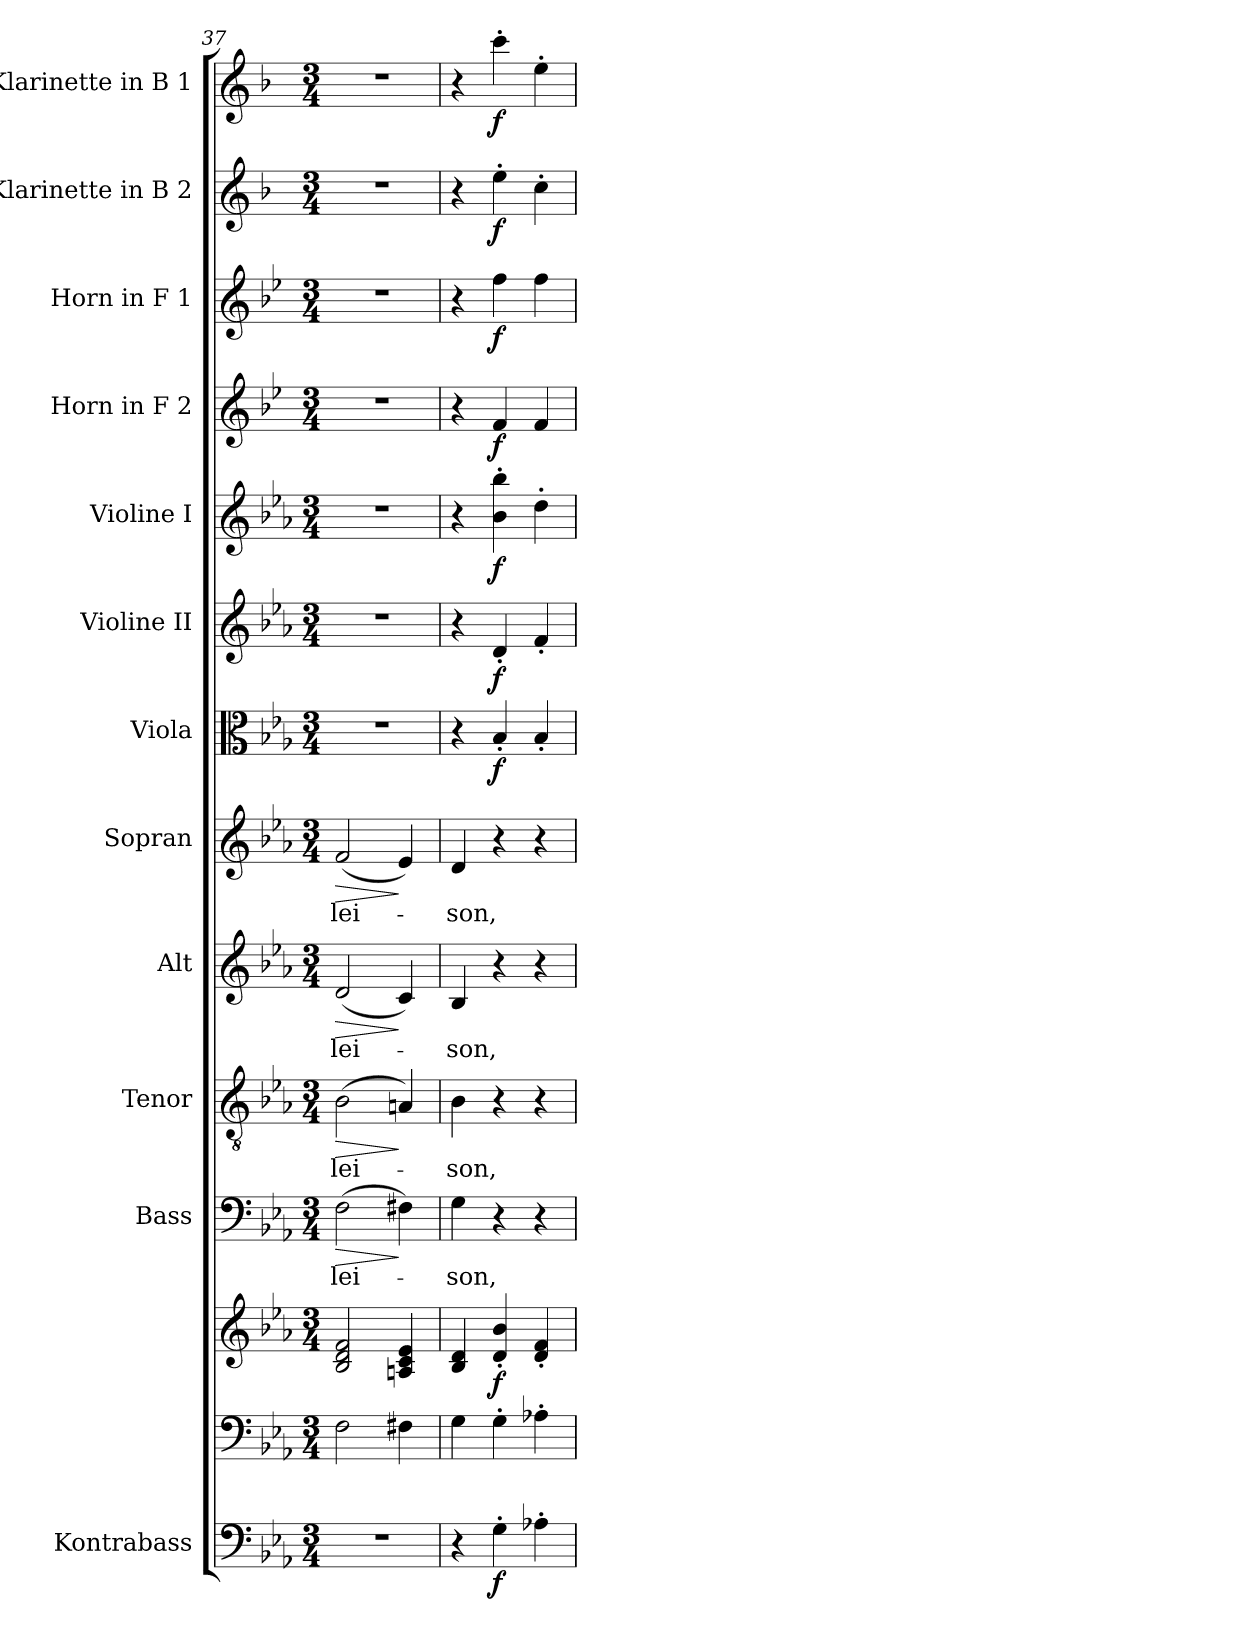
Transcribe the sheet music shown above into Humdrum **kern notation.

**kern	**dynam	**kern	**kern	**dynam	**kern	**text	**dynam	**kern	**text	**dynam	**kern	**text	**dynam	**kern	**text	**dynam	**kern	**dynam	**kern	**dynam	**kern	**dynam	**kern	**dynam	**kern	**dynam	**kern	**dynam	**kern	**dynam
*part13	*part13	*part12	*part12	*part12	*part11	*part11	*part11	*part10	*part10	*part10	*part9	*part9	*part9	*part8	*part8	*part8	*part7	*part7	*part6	*part6	*part5	*part5	*part4	*part4	*part3	*part3	*part2	*part2	*part1	*part1
*staff14	*staff14	*staff13	*staff12	*staff12/13	*staff11	*staff11	*staff11	*staff10	*staff10	*staff10	*staff9	*staff9	*staff9	*staff8	*staff8	*staff8	*staff7	*staff7	*staff6	*staff6	*staff5	*staff5	*staff4	*staff4	*staff3	*staff3	*staff2	*staff2	*staff1	*staff1
*I"Kontrabass	*	*	*	*	*I"Bass	*	*	*I"Tenor	*	*	*I"Alt	*	*	*I"Sopran	*	*	*I"Viola	*	*I"Violine II	*	*I"Violine I	*	*I"Horn in F 2	*	*I"Horn in F 1	*	*I"Klarinette in B 2	*	*I"Klarinette in B 1	*
*I'Kb.	*	*	*	*	*I'B	*	*	*I'T	*	*	*I'A	*	*	*I'S	*	*	*I'Vla.	*	*I'Vl. II	*	*I'Vl. I	*	*I'Hrn. 2	*	*I'Hrn. 1	*	*	*	*	*
*clefF4	*	*clefF4	*clefG2	*	*clefF4	*	*	*clefGv2	*	*	*clefG2	*	*	*clefG2	*	*	*clefC3	*	*clefG2	*	*clefG2	*	*clefG2	*	*clefG2	*	*clefG2	*	*clefG2	*
*ITrd7c12	*	*	*	*	*	*	*	*	*	*	*	*	*	*	*	*	*	*	*	*	*	*	*ITrd4c7	*	*ITrd4c7	*	*ITrd1c2	*	*ITrd1c2	*
*k[b-e-a-]	*	*k[b-e-a-]	*k[b-e-a-]	*	*k[b-e-a-]	*	*	*k[b-e-a-]	*	*	*k[b-e-a-]	*	*	*k[b-e-a-]	*	*	*k[b-e-a-]	*	*k[b-e-a-]	*	*k[b-e-a-]	*	*k[b-e-a-]	*	*k[b-e-a-]	*	*k[b-e-a-]	*	*k[b-e-a-]	*
*E-:	*	*E-:	*E-:	*	*E-:	*	*	*E-:	*	*	*E-:	*	*	*E-:	*	*	*E-:	*	*E-:	*	*E-:	*	*E-:	*	*E-:	*	*E-:	*	*E-:	*
*M3/4	*	*M3/4	*M3/4	*	*M3/4	*	*	*M3/4	*	*	*M3/4	*	*	*M3/4	*	*	*M3/4	*	*M3/4	*	*M3/4	*	*M3/4	*	*M3/4	*	*M3/4	*	*M3/4	*
=37	=37	=37	=37	=37	=37	=37	=37	=37	=37	=37	=37	=37	=37	=37	=37	=37	=37	=37	=37	=37	=37	=37	=37	=37	=37	=37	=37	=37	=37	=37
!	!	!	!	!	!	!LO:LY:b	!LO:HP:b	!	!LO:LY:b	!LO:HP:b	!	!LO:LY:b	!LO:HP:b	!	!LO:LY:b	!LO:HP:b	!	!	!	!	!	!	!	!	!	!	!	!	!	!
2.r	.	2F\	2B-/ 2d/ 2f/	.	(>2F\	-lei-	>	(>2B-\	-lei-	>	(<2d/	-lei-	>	(<2f/	-lei-	>	2.r	.	2.r	.	2.r	.	2.r	.	2.r	.	2.r	.	2.r	.
.	.	4F#X\	4An/ 4c/ 4e-/	.	4F#X\)	.	]	4An/)	.	]	4c/)	.	]	4e-/)	.	]	.	.	.	.	.	.	.	.	.	.	.	.	.	.
=38	=38	=38	=38	=38	=38	=38	=38	=38	=38	=38	=38	=38	=38	=38	=38	=38	=38	=38	=38	=38	=38	=38	=38	=38	=38	=38	=38	=38	=38	=38
!	!	!	!	!	!	!LO:LY:b	!	!	!LO:LY:b	!	!	!LO:LY:b	!	!	!LO:LY:b	!	!	!	!	!	!	!	!	!	!	!	!	!	!	!
4r	.	4G\	4B-/ 4d/	.	4G\	-son,	.	4B-\	-son,	.	4B-/	-son,	.	4d/	-son,	.	4r	.	4r	.	4r	.	4r	.	4r	.	4r	.	4r	.
!	!LO:DY:b	!	!	!LO:DY:b	!	!	!	!	!	!	!	!	!	!	!	!	!	!LO:DY:b	!	!LO:DY:b	!	!LO:DY:b	!	!LO:DY:b	!	!LO:DY:b	!	!LO:DY:b	!	!LO:DY:b
4GG'>\	f	4G'>\	4d/'< 4b-/'<	f	4r	.	.	4r	.	.	4r	.	.	4r	.	.	4B-'</	f	4d'</	f	4b-\'> 4bb-\'>	f	4B-/	f	4b-\	f	4dd'>\	f	4bb-'>\	f
4AA-X'>\	.	4A-X'>\	4d/'< 4f/'<	.	4r	.	.	4r	.	.	4r	.	.	4r	.	.	4B-'</	.	4f'</	.	4dd'>\	.	4B-/	.	4b-\	.	4b-'>\	.	4dd'>\	.
=	=	=	=	=	=	=	=	=	=	=	=	=	=	=	=	=	=	=	=	=	=	=	=	=	=	=	=	=	=	=
*-	*-	*-	*-	*-	*-	*-	*-	*-	*-	*-	*-	*-	*-	*-	*-	*-	*-	*-	*-	*-	*-	*-	*-	*-	*-	*-	*-	*-	*-	*-
